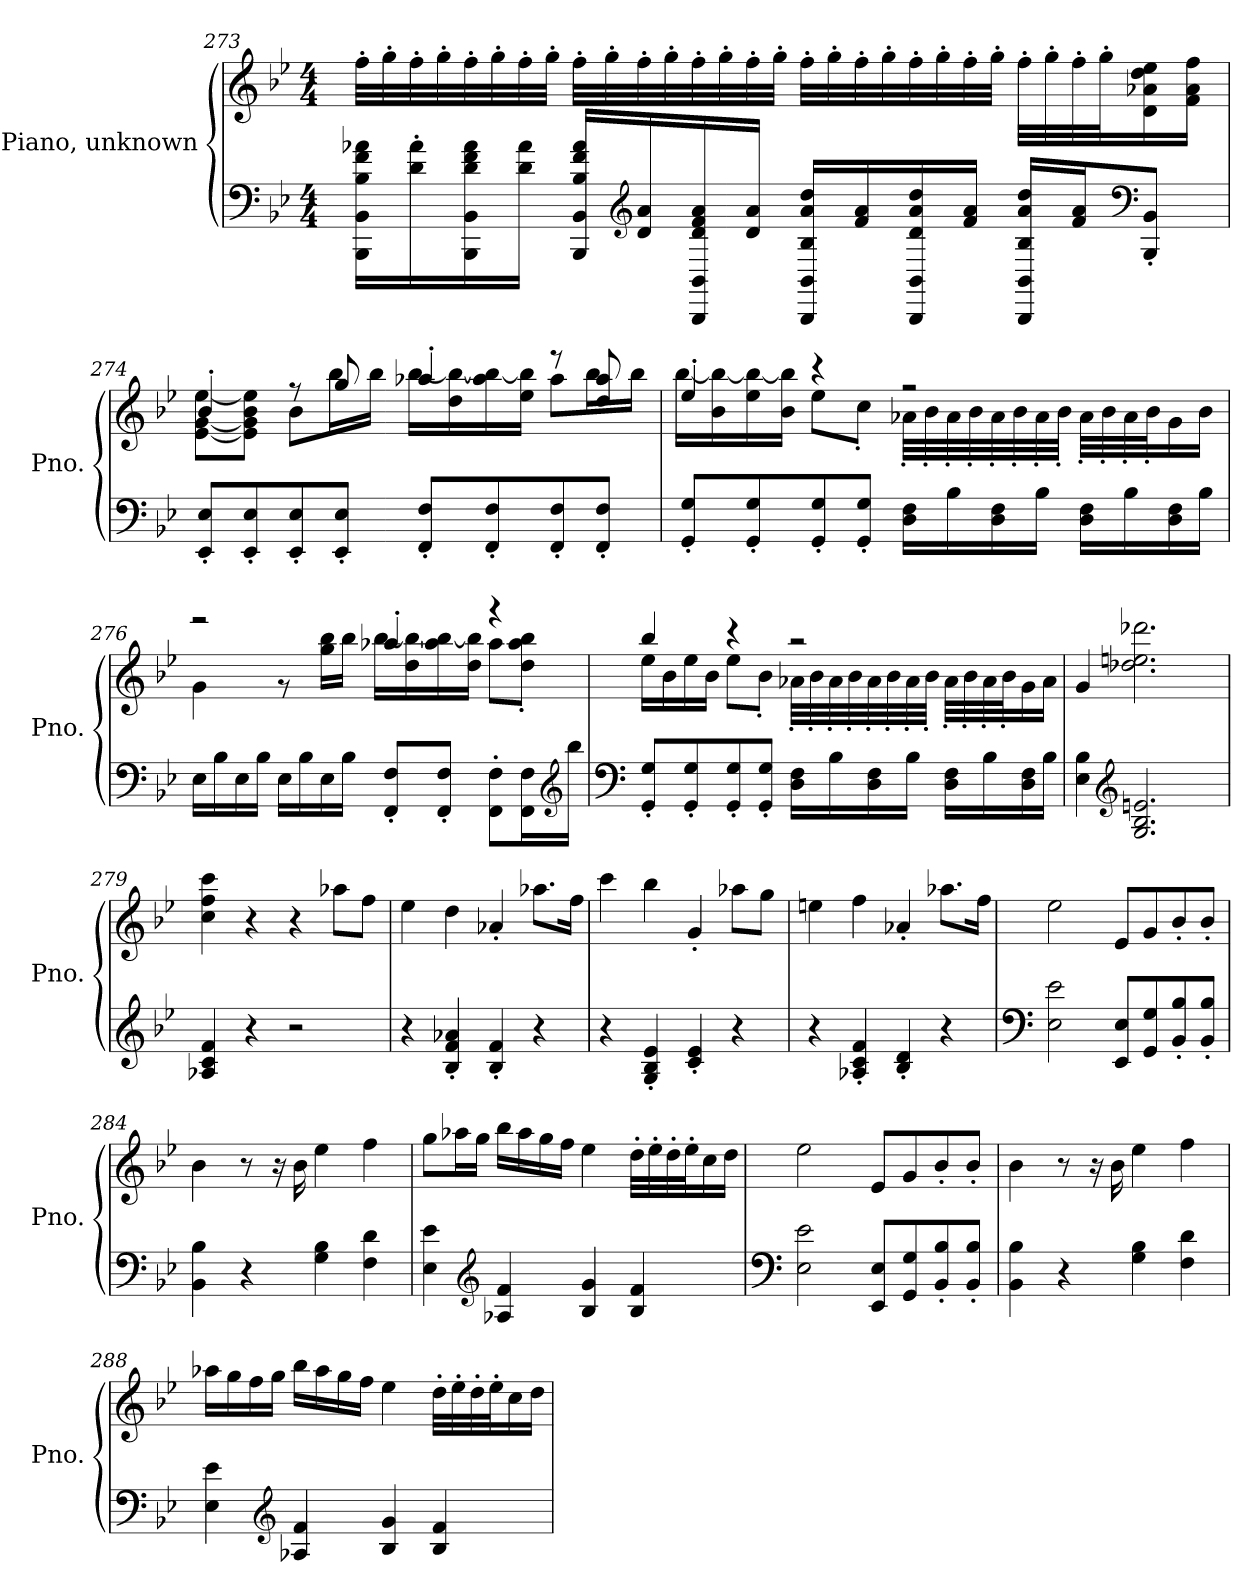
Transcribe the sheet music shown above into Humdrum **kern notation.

**kern	**kern
*part1	*part1
*staff2	*staff1
*I"Piano, unknown	*
*I'Pno.	*
!!LO:LB:g=z
*clefF4	*clefG2
*k[b-e-]	*k[b-e-]
*M4/4	*M4/4
=273	=273
16BBB-\ 16BB-\ 16B-\ 16f\ 16a-X\LL	32ff'\LLL
.	32gg'\
16d\' 16a-\'	32ff'\
.	32gg'\
16BBB-\ 16BB-\ 16d\ 16f\ 16a-\	32ff'\
.	32gg'\
16d\ 16a-\JJ	32ff'\
.	32gg'\JJJ
16BBB-/ 16BB-/ 16B-/ 16f/ 16a-/LL	32ff'\LLL
.	32gg'\
*clefG2	*
16d/ 16a-/	32ff'\
.	32gg'\
16BBB-/ 16BB-/ 16d/ 16f/ 16a-/	32ff'\
.	32gg'\
16d/ 16a-/JJ	32ff'\
.	32gg'\JJJ
16BBB-/ 16BB-/ 16B-/ 16a-/ 16dd/LL	32ff'\LLL
.	32gg'\
16f/ 16a-/	32ff'\
.	32gg'\
16BBB-/ 16BB-/ 16d/ 16a-/ 16dd/	32ff'\
.	32gg'\
16f/ 16a-/JJ	32ff'\
.	32gg'\JJJ
16BBB-/ 16BB-/ 16B-/ 16a-/ 16dd/LL	32ff'\LLL
.	32gg'\
16f/ 16a-/J	32ff'\
.	32gg'\J
*clefF4	*
8BBB-/' 8BB-/'J	16d\ 16a-X\ 16dd\ 16ee-\
.	16f\ 16a-\ 16ff\JJ
!!LO:PB:g=z
=274	=274
*	*^
8EE-/' 8E-/'L	4b-'/	[8e-\ [8g\ [8ee-\L
8EE-/' 8E-/'	.	8e-\] 8g\] 8b-\ 8ee-\]J
8EE-/' 8E-/'	8r	8b-\L
8EE-/' 8E-/'J	8gg/	16bb-\L
.	.	16bb-\JJ
8FF/' 8F/'L	4aa-X'/	[16bb-\LL
.	.	16dd\ 16bb-\_
8FF/' 8F/'	.	16aa-\ 16bb-\_
.	.	16ee-\ 16bb-\]JJ
8FF/' 8F/'	8r	8aa-\L
8FF/' 8F/'J	8dd/ 8aa-/	16bb-\L
.	.	16bb-\JJ
=275	=275	=275
8GG/' 8G/'L	4ee-'/	[16bb-\LL
.	.	16b-\ 16bb-\_
8GG/' 8G/'	.	16ee-\ 16bb-\_
.	.	16b-\ 16bb-\]JJ
8GG/' 8G/'	4r	8ee-\L
8GG/' 8G/'J	.	8cc'\J
16D\ 16F\LL	2r	32a-X'\LLL
.	.	32b-'\
16B-\	.	32a-'\
.	.	32b-'\
16D\ 16F\	.	32a-'\
.	.	32b-'\
16B-\JJ	.	32a-'\
.	.	32b-'\JJJ
16D\ 16F\LL	.	32a-'\LLL
.	.	32b-'\
16B-\	.	32a-'\
.	.	32b-'\J
16D\ 16F\	.	16g\
16B-\JJ	.	16b-\JJ
!!LO:LB:g=z	!!
=276	=276	=276
16E-\LL	2r	4g\
16B-\	.	.
16E-\	.	.
16B-\JJ	.	.
16E-\LL	.	8r
16B-\	.	.
16E-\	.	16gg\ 16bb-\LL
16B-\JJ	.	16bb-\JJ
8FF/' 8F/'L	4aa-X'/	[16bb-\LL
.	.	16dd\ 16bb-\_
8FF/' 8F/'J	.	16aa-\ 16bb-\_
.	.	16dd\ 16bb-\]JJ
8FF\' 8F\'L	4r	8aa-\L
16FF\ 16F\L	.	8dd\' 8aa-\' 8bb-\'J
*clefG2	*	*
16bb-\JJ	.	.
=277	=277	=277
*clefF4	*	*
8GG/' 8G/'L	4bb-/	16ee-\LL
.	.	16b-\
8GG/' 8G/'	.	16ee-\
.	.	16b-\JJ
8GG/' 8G/'	4r	8ee-\L
8GG/' 8G/'J	.	8b-'\J
16D\ 16F\LL	2r	32a-X'\LLL
.	.	32b-'\
16B-\	.	32a-'\
.	.	32b-'\
16D\ 16F\	.	32a-'\
.	.	32b-'\
16B-\JJ	.	32a-'\
.	.	32b-'\JJJ
16D\ 16F\LL	.	32a-'\LLL
.	.	32b-'\
16B-\	.	32a-'\
.	.	32b-'\J
16D\ 16F\	.	16g\
16B-\JJ	.	16a-\JJ
*	*v	*v
!!LO:LB:g=z
=278	=278
4E-\ 4B-\	4g/
*clefG2	*
2.G/ 2.B-/ 2.en/	2.dd-X\ 2.een\ 2.ddd-X\
=279	=279
4A-X/ 4c/ 4f/	4cc\ 4ff\ 4ccc\
4r	4r
2r	4r
.	8aa-X\L
.	8ff\J
=280	=280
4r	4ee-\
4B-/' 4f/' 4a-X/'	4dd\
4B-/' 4f/'	4a-X'/
4r	8.aa-X\L
.	16ff\Jk
=281	=281
4r	4ccc\
4G/' 4B-/' 4e-/'	4bb-\
4c/' 4e-/'	4g'/
4r	8aa-X\L
.	8gg\J
=282	=282
4r	4een\
4A-X/' 4c/' 4f/'	4ff\
4B-/' 4d/'	4a-X'/
4r	8.aa-X\L
.	16ff\Jk
=283	=283
*clefF4	*
2E-\ 2e-\	2ee-\
8EE-/ 8E-/L	8e-/L
8GG/ 8G/	8g/
8BB-/' 8B-/'	8b-'/
8BB-/' 8B-/'J	8b-'/J
!!LO:LB:g=z
=284	=284
4BB-\ 4B-\	4b-\
4r	8r
.	16r
.	16b-\
4G\ 4B-\	4ee-\
4F\ 4d\	4ff\
=285	=285
4E-\ 4e-\	8gg\L
.	16aa-X\L
.	16gg\JJ
*clefG2	*
4A-X/ 4f/	16bb-\LL
.	16aa-\
.	16gg\
.	16ff\JJ
4B-/ 4g/	4ee-\
4B-/ 4f/	32dd'\LLL
.	32ee-'\
.	32dd'\
.	32ee-'\J
.	16cc\
.	16dd\JJ
=286	=286
*clefF4	*
2E-\ 2e-\	2ee-\
8EE-/ 8E-/L	8e-/L
8GG/ 8G/	8g/
8BB-/' 8B-/'	8b-'/
8BB-/' 8B-/'J	8b-'/J
=287	=287
4BB-\ 4B-\	4b-\
4r	8r
.	16r
.	16b-\
4G\ 4B-\	4ee-\
4F\ 4d\	4ff\
!!LO:LB:g=z
=288	=288
4E-\ 4e-\	16aa-X\LL
.	16gg\
.	16ff\
.	16gg\JJ
*clefG2	*
4A-X/ 4f/	16bb-\LL
.	16aa-\
.	16gg\
.	16ff\JJ
4B-/ 4g/	4ee-\
4B-/ 4f/	32dd'\LLL
.	32ee-'\
.	32dd'\
.	32ee-'\J
.	16cc\
.	16dd\JJ
=	=
*-	*-
